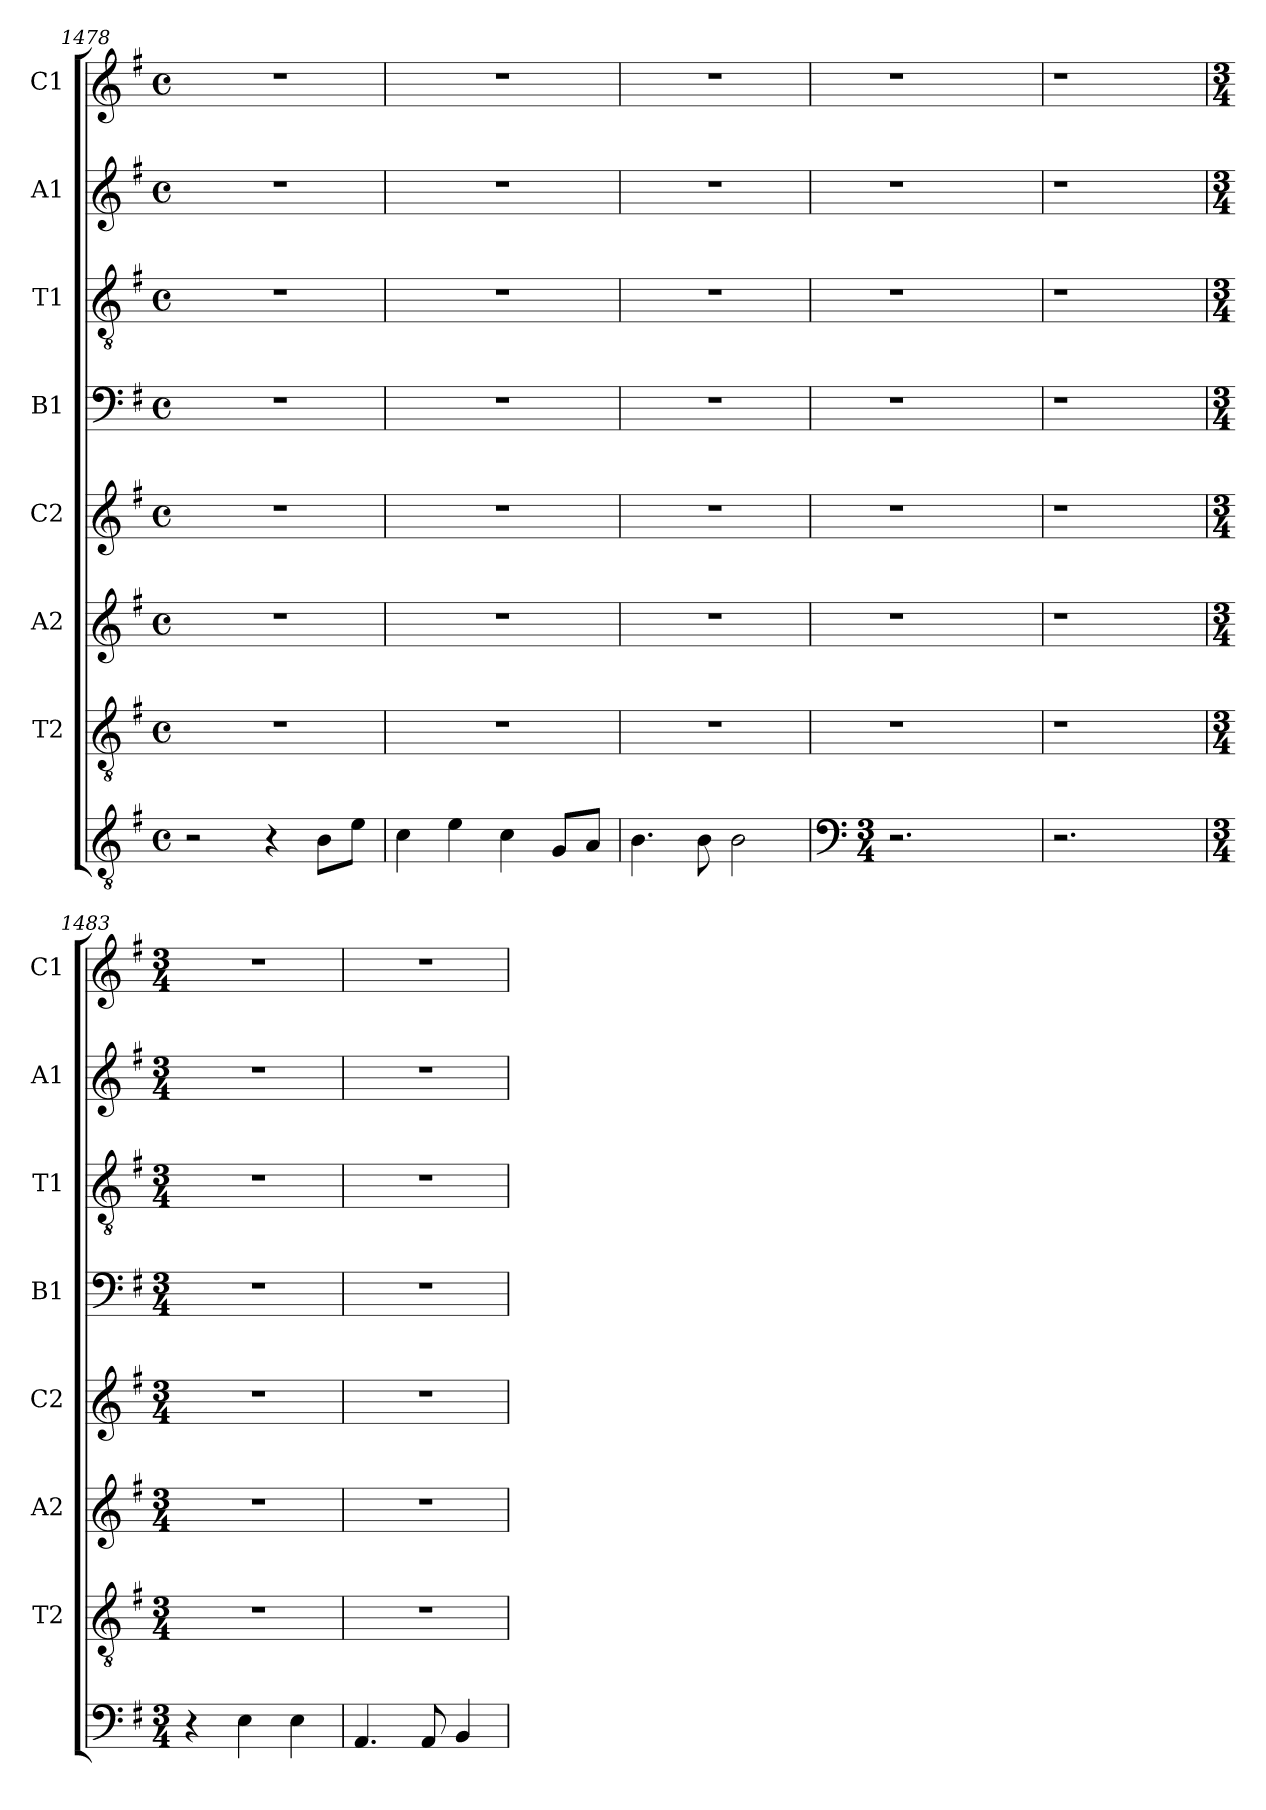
**kern	**kern	**kern	**kern	**kern	**kern	**kern	**kern
*part8	*part7	*part6	*part5	*part4	*part3	*part2	*part1
*staff8	*staff7	*staff6	*staff5	*staff4	*staff3	*staff2	*staff1
*	*I"T2	*I"A2	*I"C2	*I"B1	*I"T1	*I"A1	*I"C1
*	*I'T2	*I'A2	*I'C2	*I'B1	*I'T1	*I'A1	*I'C1
*clefGv2	*clefGv2	*clefG2	*clefG2	*clefF4	*clefGv2	*clefG2	*clefG2
*k[f#]	*k[f#]	*k[f#]	*k[f#]	*k[f#]	*k[f#]	*k[f#]	*k[f#]
*G:	*G:	*G:	*G:	*G:	*G:	*G:	*G:
*M4/4	*M4/4	*M4/4	*M4/4	*M4/4	*M4/4	*M4/4	*M4/4
*met(c)	*met(c)	*met(c)	*met(c)	*met(c)	*met(c)	*met(c)	*met(c)
=1478	=1478	=1478	=1478	=1478	=1478	=1478	=1478
2r	1r	1r	1r	1r	1r	1r	1r
4r	.	.	.	.	.	.	.
8B\L	.	.	.	.	.	.	.
8e\J	.	.	.	.	.	.	.
=1479	=1479	=1479	=1479	=1479	=1479	=1479	=1479
4c\	1r	1r	1r	1r	1r	1r	1r
4e\	.	.	.	.	.	.	.
4c\	.	.	.	.	.	.	.
8G/L	.	.	.	.	.	.	.
8A/J	.	.	.	.	.	.	.
=1480	=1480	=1480	=1480	=1480	=1480	=1480	=1480
4.B\	1r	1r	1r	1r	1r	1r	1r
8B\	.	.	.	.	.	.	.
2B\	.	.	.	.	.	.	.
!!LO:PB:g=z
=1481	=1481	=1481	=1481	=1481	=1481	=1481	=1481
*clefF4	*	*	*	*	*	*	*
*M3/4	*	*	*	*	*	*	*
2.r	1r	1r	1r	1r	1r	1r	1r
4ryy	.	.	.	.	.	.	.
=1482	=1482	=1482	=1482	=1482	=1482	=1482	=1482
2.r	1r	1r	1r	1r	1r	1r	1r
4ryy	.	.	.	.	.	.	.
=1483	=1483	=1483	=1483	=1483	=1483	=1483	=1483
*M3/4	*M3/4	*M3/4	*M3/4	*M3/4	*M3/4	*M3/4	*M3/4
4r	2.r	2.r	2.r	2.r	2.r	2.r	2.r
4E\	.	.	.	.	.	.	.
4E\	.	.	.	.	.	.	.
=1484	=1484	=1484	=1484	=1484	=1484	=1484	=1484
4.AA/	2.r	2.r	2.r	2.r	2.r	2.r	2.r
8AA/	.	.	.	.	.	.	.
4BB/	.	.	.	.	.	.	.
=	=	=	=	=	=	=	=
*-	*-	*-	*-	*-	*-	*-	*-
